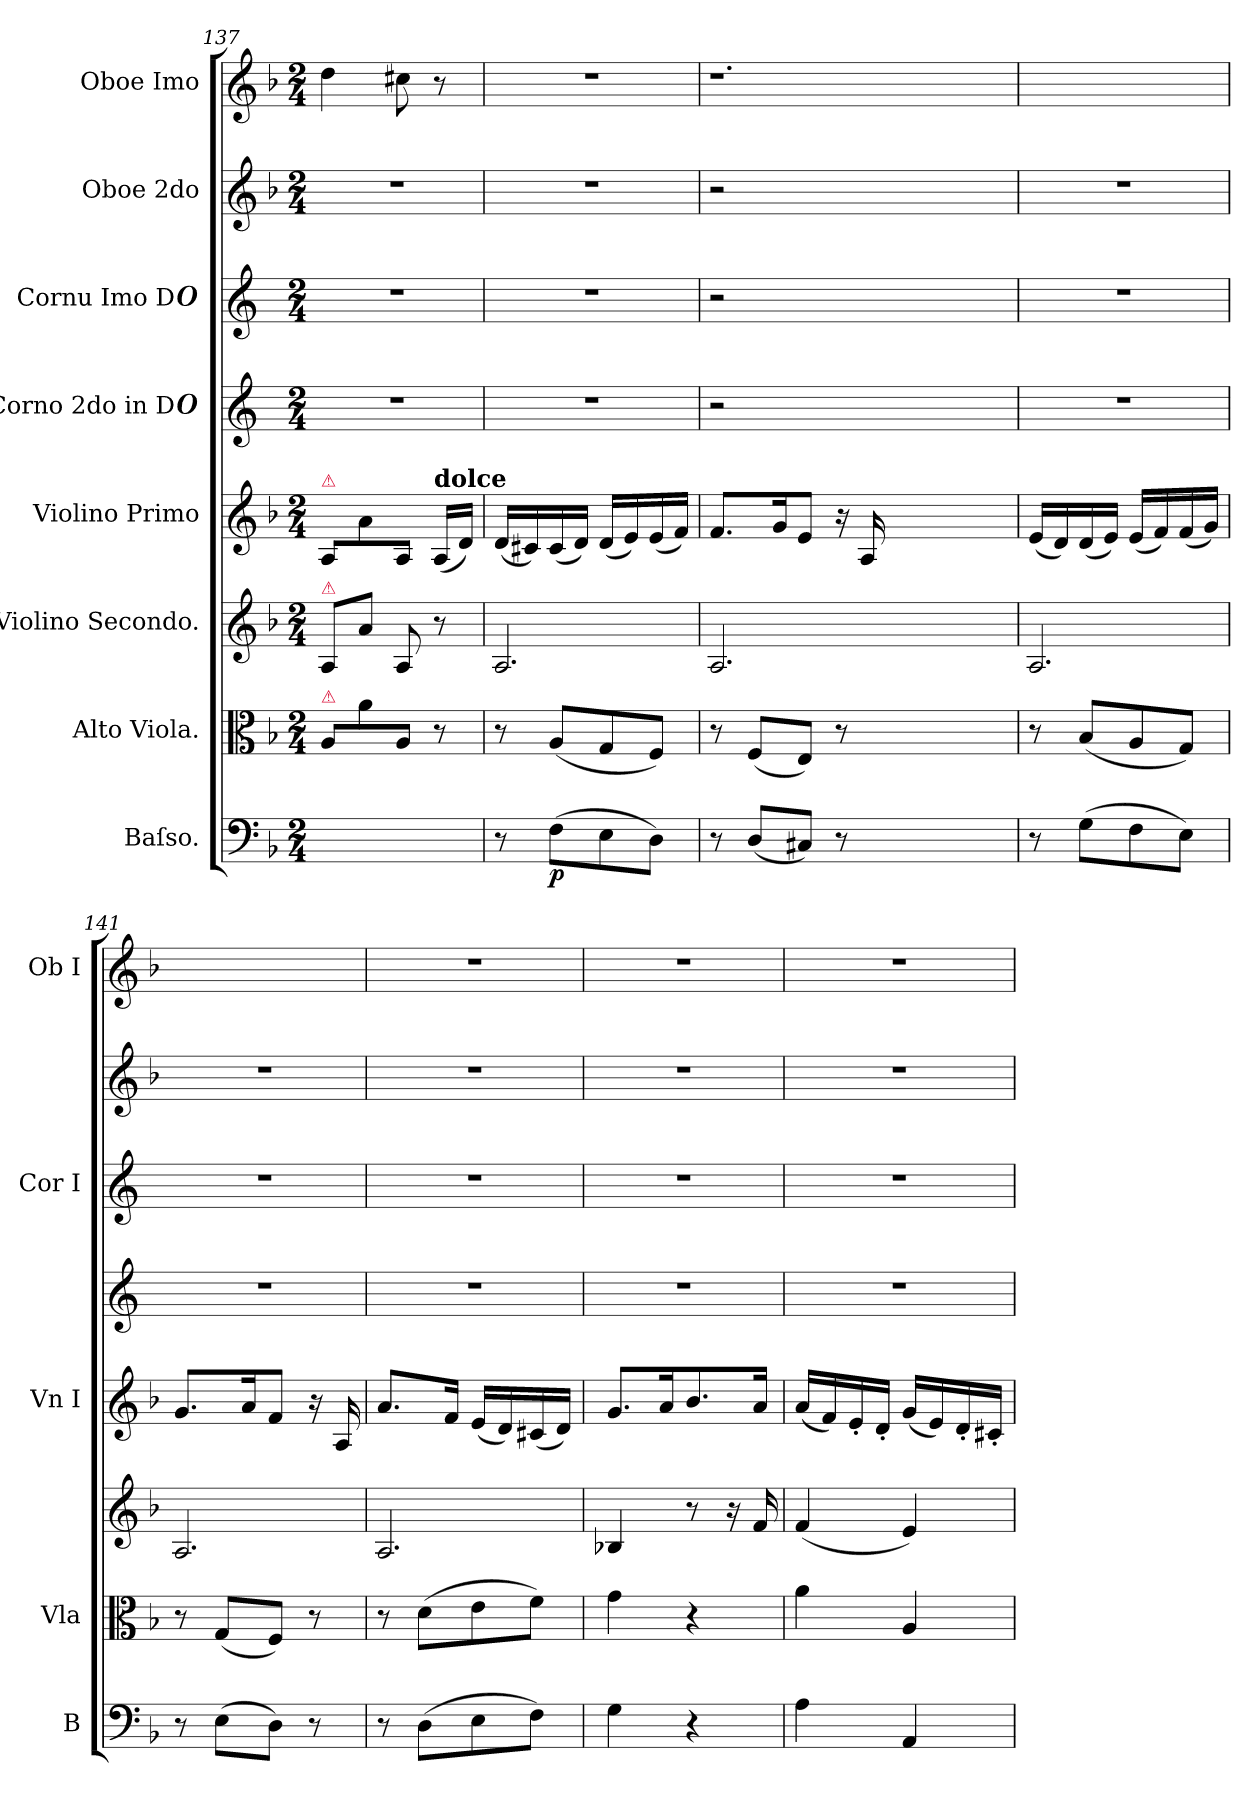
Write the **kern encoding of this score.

**kern	**dynam	**kern	**kern	**kern	**kern	**kern	**kern	**kern
*part8	*part8	*part7	*part6	*part5	*part4	*part3	*part2	*part1
*staff8	*staff8	*staff7	*staff6	*staff5	*staff4	*staff3	*staff2	*staff1
*I"Baſso.	*	*I"Alto Viola.	*I"Violino Secondo.	*I"Violino Primo	*I"Corno 2do in D#	*I"Cornu Imo D#	*I"Oboe 2do	*I"Oboe Imo
*I'B	*	*I'Vla	*	*I'Vn I	*	*I'Cor I	*	*I'Ob I
*clefF4	*	*clefC3	*clefG2	*clefG2	*clefG2	*clefG2	*clefG2	*clefG2
*	*	*	*	*	*ITrd-1c-2	*ITrd-1c-2	*	*
*k[b-]	*	*k[b-]	*k[b-]	*k[b-]	*k[f#c#]	*k[f#c#]	*k[b-]	*k[b-]
*F:	*	*F:	*F:	*F:	*	*	*F:	*F:
*M2/4	*	*M2/4	*M2/4	*M2/4	*M2/4	*M2/4	*M2/4	*M2/4
=137	=137	=137	=137	=137	=137	=137	=137	=137
!	!	!	!	!LO:TX:a:color=crimson:t=⚠	!	!	!	!
!	!	!	!LO:TX:a:color=crimson:t=⚠	!	!	!	!	!
!	!	!LO:TX:a:color=crimson:t=⚠	!	!	!	!	!	!
2ryy	.	8A/L	8A/L	8A/L	2r	2r	2r	4dd\
.	.	8a\	8a\J	8a\	.	.	.	.
.	.	8A/J	8A/	8A/J	.	.	.	8cc#X\
!	!	!	!	!LO:TX:a:B:t=dolce	!	!	!	!
.	.	8r	8r	(16A/LL	.	.	.	8r
.	.	.	.	16d/JJ)	.	.	.	.
=138	=138	=138	=138	=138	=138	=138	=138	=138
!	!	!	!LO:N:vis=2.	!	!	!	!	!
8r	.	8r	2A/	(16d/LL	2r	2r	2r	2r
.	.	.	.	16c#X/)	.	.	.	.
(8F\L	p	(8A/L	.	(16c#/	.	.	.	.
.	.	.	.	16d/JJ)	.	.	.	.
8E\	.	8G/	.	(16d/LL	.	.	.	.
.	.	.	.	16e/)	.	.	.	.
8D\J)	.	8F/J)	.	(16e/	.	.	.	.
.	.	.	.	16f/JJ)	.	.	.	.
=139	=139	=139	=139	=139	=139	=139	=139	=139
!	!	!	!LO:N:vis=2.	!	!	!	!	!
8r	.	8r	2A/	8.f/L	2r	2r	2r	1.r
(8D/L	.	(8F/L	.	.	.	.	.	.
.	.	.	.	16g/K	.	.	.	.
8C#X/J)	.	8E/J)	.	8e/J	.	.	.	.
8r	.	8r	.	16r	.	.	.	.
.	.	.	.	16A/	.	.	.	.
1ryy	.	1ryy	1ryy	1ryy	1ryy	1ryy	1ryy	.
=140	=140	=140	=140	=140	=140	=140	=140	=140
!	!	!	!LO:N:vis=2.	!	!	!	!	!
8r	.	8r	2A/	(16e/LL	2r	2r	2r	2ryy
.	.	.	.	16d/)	.	.	.	.
(8G\L	.	(8B-/L	.	(16d/	.	.	.	.
.	.	.	.	16e/JJ)	.	.	.	.
8F\	.	8A/	.	(16e/LL	.	.	.	.
.	.	.	.	16f/)	.	.	.	.
8E\J)	.	8G/J)	.	(16f/	.	.	.	.
.	.	.	.	16g/JJ)	.	.	.	.
=141	=141	=141	=141	=141	=141	=141	=141	=141
!	!	!	!LO:N:vis=2.	!	!	!	!	!
8r	.	8r	2A/	8.g/L	2r	2r	2r	2ryy
(8E\L	.	(8G/L	.	.	.	.	.	.
.	.	.	.	16a/K	.	.	.	.
8D\J)	.	8F/J)	.	8f/J	.	.	.	.
8r	.	8r	.	16r	.	.	.	.
.	.	.	.	16A/	.	.	.	.
=142	=142	=142	=142	=142	=142	=142	=142	=142
!	!	!	!LO:N:vis=2.	!	!	!	!	!
8r	.	8r	2A/	8.a/L	2r	2r	2r	2r
(8D\L	.	(8d\L	.	.	.	.	.	.
.	.	.	.	16f/Jk	.	.	.	.
8E\	.	8e\	.	(16e/LL	.	.	.	.
.	.	.	.	16d/)	.	.	.	.
8F\J)	.	8f\J)	.	(16c#X/	.	.	.	.
.	.	.	.	16d/JJ)	.	.	.	.
=143	=143	=143	=143	=143	=143	=143	=143	=143
4G\	.	4g\	4B-X/	8.g/L	2r	2r	2r	2r
.	.	.	.	16a/K	.	.	.	.
4r	.	4r	8r	8.b-/	.	.	.	.
.	.	.	16r	.	.	.	.	.
.	.	.	16f/	16a/Jk	.	.	.	.
=144	=144	=144	=144	=144	=144	=144	=144	=144
4A\	.	4a\	(4f/	(16a/LL	2r	2r	2r	2r
.	.	.	.	16f/)	.	.	.	.
.	.	.	.	16e'/	.	.	.	.
.	.	.	.	16d'/JJ	.	.	.	.
4AA/	.	4A/	4e/)	(16g/LL	.	.	.	.
.	.	.	.	16e/)	.	.	.	.
.	.	.	.	16d'/	.	.	.	.
.	.	.	.	16c#X'/JJ	.	.	.	.
=	=	=	=	=	=	=	=	=
*-	*-	*-	*-	*-	*-	*-	*-	*-
